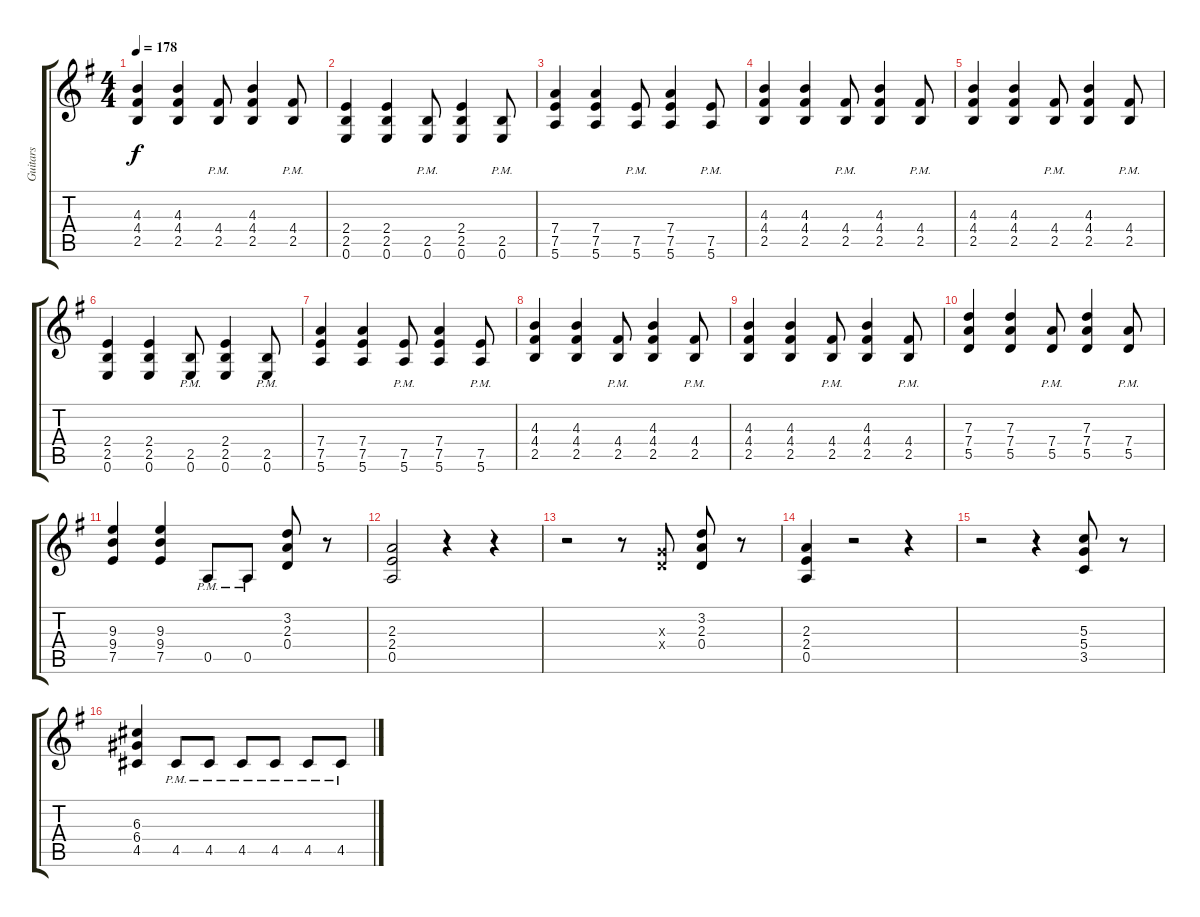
\track ("Guitars" "Guitars") {instrument distortionguitar}
\staff {score tabs}
\tuning (E4 B3 G3 D3 A2 E2) {hide}
\ts (4 4)
\tempo 178
\clef g2
\ks g
(4.3 4.4 2.5).4{dy f} (4.3 4.4 2.5).4 (4.4{pm} 2.5{pm}).8 (4.3 4.4 2.5).4 (4.4{pm} 2.5{pm}).8 |
(2.4 2.5 0.6).4 (2.4 2.5 0.6).4 (2.5 0.6{pm}).8 (2.4 2.5 0.6).4 (2.5 0.6{pm}).8 |
(7.4 7.5 5.6).4 (7.4 7.5 5.6).4 (7.5{pm} 5.6{pm}).8 (7.4 7.5 5.6).4 (7.5{pm} 5.6{pm}).8 |
(4.3 4.4 2.5).4 (4.3 4.4 2.5).4 (4.4{pm} 2.5{pm}).8 (4.3 4.4 2.5).4 (4.4{pm} 2.5{pm}).8 |
(4.3 4.4 2.5).4 (4.3 4.4 2.5).4 (4.4{pm} 2.5{pm}).8 (4.3 4.4 2.5).4 (4.4{pm} 2.5{pm}).8 |
(2.4 2.5 0.6).4 (2.4 2.5 0.6).4 (2.5 0.6{pm}).8 (2.4 2.5 0.6).4 (2.5 0.6{pm}).8 |
(7.4 7.5 5.6).4 (7.4 7.5 5.6).4 (7.5{pm} 5.6{pm}).8 (7.4 7.5 5.6).4 (7.5{pm} 5.6{pm}).8 |
(4.3 4.4 2.5).4 (4.3 4.4 2.5).4 (4.4{pm} 2.5{pm}).8 (4.3 4.4 2.5).4 (4.4{pm} 2.5{pm}).8 |
(4.3 4.4 2.5).4 (4.3 4.4 2.5).4 (4.4{pm} 2.5{pm}).8 (4.3 4.4 2.5).4 (4.4{pm} 2.5{pm}).8 |
(7.3 7.4 5.5).4 (7.3 7.4 5.5).4 (7.4{pm} 5.5{pm}).8 (7.3 7.4 5.5).4 (7.4{pm} 5.5{pm}).8 |
(9.3 9.4 7.5).4 (9.3 9.4 7.5).4 0.5{pm}.8 0.5{pm}.8 (3.2 2.3 0.4).8 r.8 |
(2.3 2.4 0.5).2 r.4 r.4 |
r.2 r.8 (0.3{x} 0.4{x}).8 (3.2 2.3 0.4).8 r.8 |
(2.3 2.4 0.5).4 r.2 r.4 |
r.2 r.4 (5.3 5.4 3.5).8 r.8 |
(6.3 6.4 4.5).4 4.5{pm}.8 4.5{pm}.8 4.5{pm}.8 4.5{pm}.8 4.5{pm}.8 4.5{pm}.8
